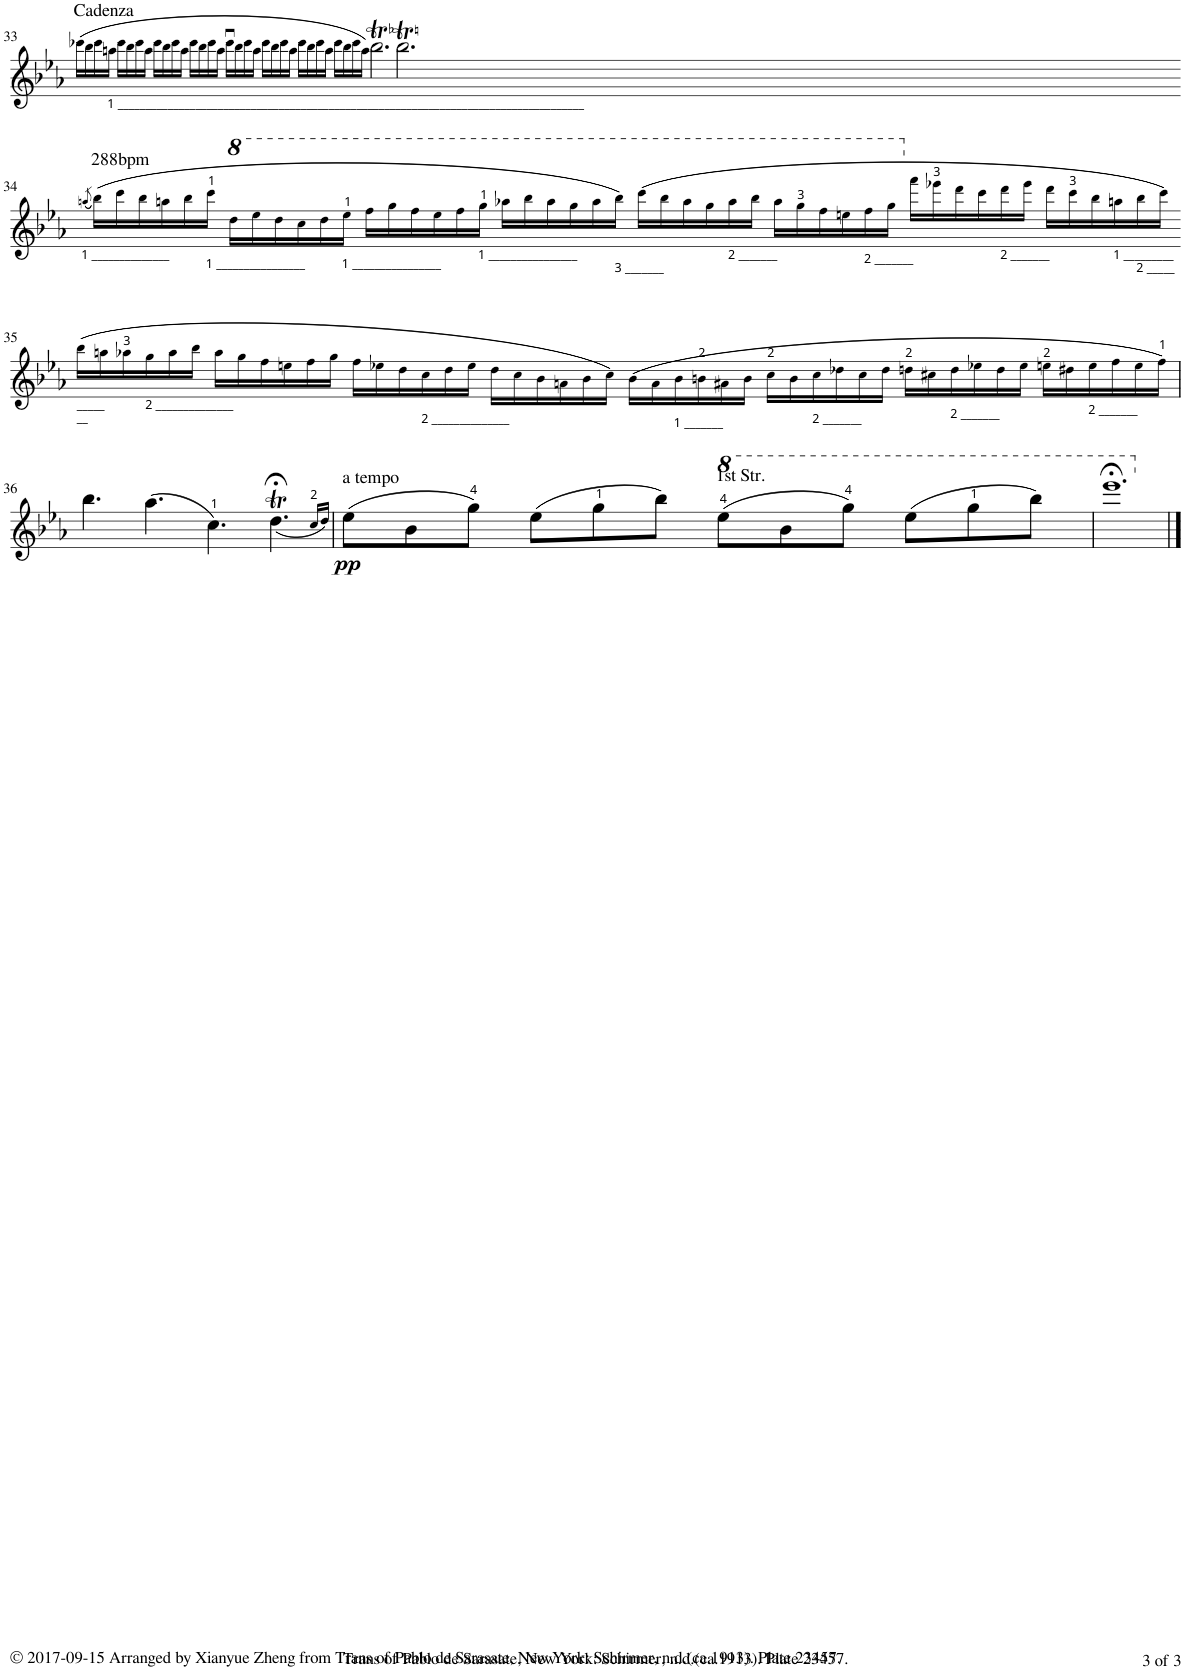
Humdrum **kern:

**kern	**dynam
*part1	*part1
*staff1	*staff1
*I"Violin	*
*I'Vln	*
!!LO:PB:g=z
*clefG2	*
*k[b-e-a-]	*
*M12/8	*
=33	=33
*^	*
!LO:TX:a:t=Cadenza	!	!
(>16ccc-X!\LL	1..ryy	.
16bb-!\	.	.
16ccc-!\	.	.
16aan!\JJ	.	.
16ccc-!\LL	.	.
16bb-!\	.	.
16ccc-!\	.	.
16aa!\JJ	.	.
16ccc-!\LL	.	.
16bb-!\	.	.
16ccc-!\	.	.
16aa!\JJ	.	.
16ccc-!\LL	.	.
16bb-!\	.	.
16ccc-!\	.	.
16aa!\JJ	.	.
16ccc-u!\LL	.	.
16bb-!\	.	.
16ccc-!\	.	.
16aa!\JJ	.	.
16ccc-!\LL	.	.
16bb-!\	.	.
16ccc-!\	.	.
16aa!\JJ	.	.
16ccc-!\LL	.	.
16bb-!\	.	.
16ccc-!\	.	.
16aa!\JJ	.	.
*v	*v	*
16ccc-!\LL	.
16bb-!\	.
16ccc-!\	.
16aa!\JJ)	.
2.bb-T\	.
*^	*
2.bb-T\	128cccn!	.
.	2ryy	.
.	8ryy	.
.	16...ryy	.
*v	*v	*
!!LO:LB:g=z
=34-	=34-
(8qaan/	.
!LO:TX:a:t=288bpm	!
(16bb-!\LL)	.
16ccc!\	.
16bb-!\	.
16aan!\	.
16bb-!\	.
16ccc!\JJ	.
*8va	*
16ddd!\LL	.
16eee-!\	.
16ddd!\	.
16ccc!\	.
16ddd!\	.
16eee-!\JJ	.
16fff!\LL	.
16ggg!\	.
16fff!\	.
16eee-!\	.
16fff!\	.
16ggg!\JJ	.
16aaa-X!\LL	.
16bbb-!\	.
16aaa-!\	.
16ggg!\	.
16aaa-!\	.
16bbb-!\JJ)	.
(16cccc!\LL	.
16bbb-!\	.
16aaa-!\	.
16ggg!\	.
16aaa-!\	.
16bbb-!\JJ	.
16aaa-!\LL	.
16ggg!\	.
16fff!\	.
16eeen!\	.
16fff!\	.
16ggg!\JJ	.
*X8va	*
16fff!\LL	.
16eee-X!\	.
16ddd!\	.
16ccc!\	.
16ddd!\	.
16eee-!\JJ	.
16ddd!\LL	.
16ccc!\	.
16bb-!\	.
16aan!\	.
16bb-!\	.
16ccc!\JJ)	.
!!LO:LB:g=z
=35-	=35-
(16bb-!\LL	.
16aan!\	.
16aa-X!\	.
16gg!\	.
16aa-!\	.
16bb-!\JJ	.
16aa-!\LL	.
16gg!\	.
16ff!\	.
16een!\	.
16ff!\	.
16gg!\JJ	.
16ff!\LL	.
16ee-X!\	.
16dd!\	.
16cc!\	.
16dd!\	.
16ee-!\JJ	.
16dd!\LL	.
16cc!\	.
16b-!\	.
16an!\	.
16b-!\	.
16cc!\JJ)	.
(16b-!\LL	.
16a!\	.
16b-!\	.
16bn!\	.
16a#X!\	.
16b!\JJ	.
16cc!\LL	.
16b!\	.
16cc!\	.
16dd-X!\	.
16cc!\	.
16dd-!\JJ	.
16ddn!\LL	.
16cc#X!\	.
16dd!\	.
16ee-X!\	.
16dd!\	.
16ee-!\JJ	.
16een!\LL	.
16dd#X!\	.
16ee!\	.
16ff!\	.
16ee!\	.
16ff!\JJ)	.
!!LO:LB:g=z
=36	=36
4.bb-\	.
(4.aa-\	.
4.cc\)	.
(<4.dd;<t\	.
16qcc/LL	.
16qdd/JJ)	.
=37	=37
!LO:TX:a:t=a tempo	!
!	!LO:DY:b
(8ee-\L	pp
8b-\	.
8gg\J)	.
(8ee-\L	.
8gg\	.
8bb-\J)	.
*8va	*
!LO:TX:a:t=1st Str.	!
(8eee-\L	.
8bb-\	.
8ggg\J)	.
(8eee-\L	.
8ggg\	.
8bbb-\J)	.
=38	=38
1.eeee-;<	.
*X8va	*
==	==
*-	*-
